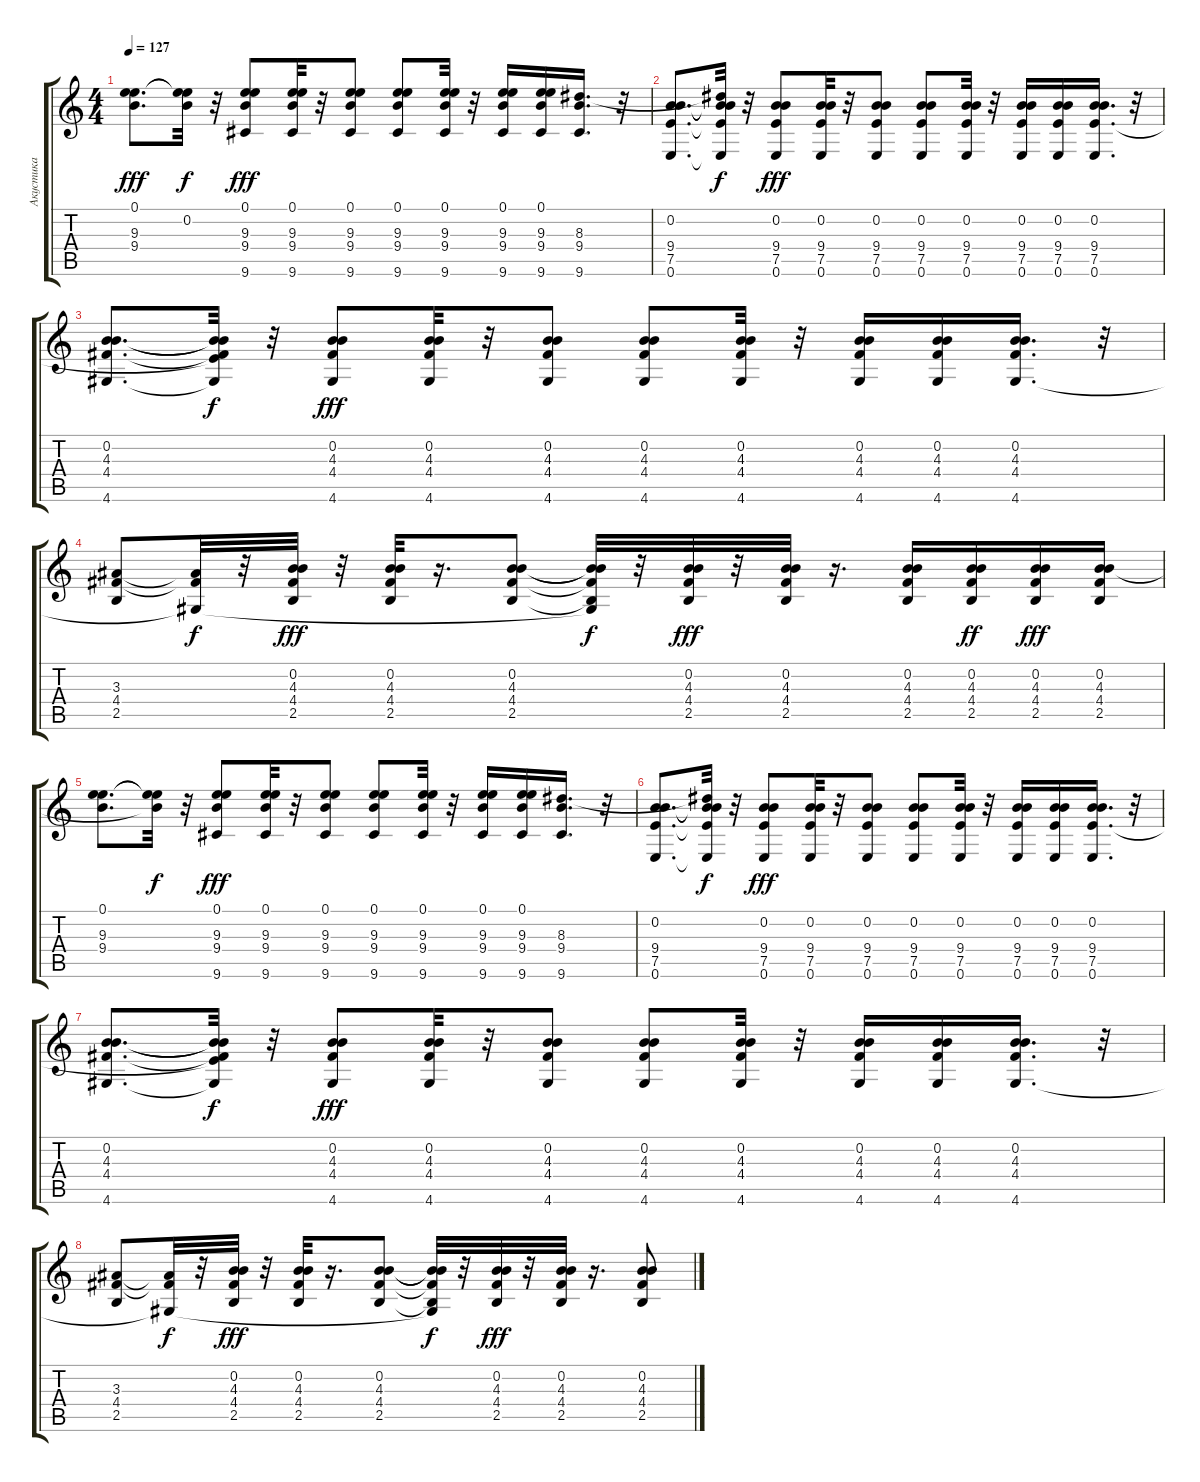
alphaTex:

\track ("Акустика" "Акустика") {instrument acousticguitarsteel}
\staff {score tabs}
\tuning (E4 B3 G3 D3 A2 E2) {hide}
\ts (4 4)
\tempo 127
\clef g2
\ks c
(0.1 9.3 9.4).8{d dy fff} (0.1{t} 0.2{t} 9.3{t}).32{dy f} r.32 (0.1 9.3 9.4 9.6).8{dy fff} (0.1 9.3 9.4 9.6).32 r.32 (0.1 9.3 9.4 9.6).8 (0.1 9.3 9.4 9.6).8 (0.1 9.3 9.4 9.6).32 r.32 (0.1 9.3 9.4 9.6).16 (0.1 9.3 9.4 9.6).16 (8.3 9.4 9.6).16{d} r.32 |
(0.2 9.4 7.5 0.6).8{d} (0.2{t} 8.3{t} 9.4{t} 7.5{t} 0.6{t}).32{dy f} r.32 (0.2 9.4 7.5 0.6).8{dy fff} (0.2 9.4 7.5 0.6).32 r.32 (0.2 9.4 7.5 0.6).8 (0.2 9.4 7.5 0.6).8 (0.2 9.4 7.5 0.6).32 r.32 (0.2 9.4 7.5 0.6).16 (0.2 9.4 7.5 0.6).16 (0.2 9.4 7.5 0.6).16{d} r.32 |
(0.2 4.3 4.4 4.6).8{d} (0.2{t} 4.3{t} 4.4{t} 7.5{t} 4.6{t}).32{dy f} r.32 (0.2 4.3 4.4 4.6).8{dy fff} (0.2 4.3 4.4 4.6).32 r.32 (0.2 4.3 4.4 4.6).8 (0.2 4.3 4.4 4.6).8 (0.2 4.3 4.4 4.6).32 r.32 (0.2 4.3 4.4 4.6).16 (0.2 4.3 4.4 4.6).16 (0.2 4.3 4.4 4.6).16{d} r.32 |
(3.3 4.4 2.5).8 (3.3{t} 4.4{t} 4.6{t}).32{dy f} r.32 (0.2 4.3 4.4 2.5).32{dy fff} r.32 (0.2 4.3 4.4 2.5).32 r.16{d} (0.2 4.3 4.4 2.5).8 (0.2{t} 4.3{t} 4.4{t} 2.5{t} 4.6{t}).32{dy f} r.32 (0.2 4.3 4.4 2.5).32{dy fff} r.32 (0.2 4.3 4.4 2.5).32 r.16{d} (0.2 4.3 4.4 2.5).16 (0.2 4.3 4.4 2.5).16{dy ff} (0.2 4.3 4.4 2.5).16{dy fff} (0.2 4.3 4.4 2.5).16 |
(0.1 9.3 9.4).8{d} (0.1{t} 0.2{t} 9.3{t}).32{dy f} r.32 (0.1 9.3 9.4 9.6).8{dy fff} (0.1 9.3 9.4 9.6).32 r.32 (0.1 9.3 9.4 9.6).8 (0.1 9.3 9.4 9.6).8 (0.1 9.3 9.4 9.6).32 r.32 (0.1 9.3 9.4 9.6).16 (0.1 9.3 9.4 9.6).16 (8.3 9.4 9.6).16{d} r.32 |
(0.2 9.4 7.5 0.6).8{d} (0.2{t} 8.3{t} 9.4{t} 7.5{t} 0.6{t}).32{dy f} r.32 (0.2 9.4 7.5 0.6).8{dy fff} (0.2 9.4 7.5 0.6).32 r.32 (0.2 9.4 7.5 0.6).8 (0.2 9.4 7.5 0.6).8 (0.2 9.4 7.5 0.6).32 r.32 (0.2 9.4 7.5 0.6).16 (0.2 9.4 7.5 0.6).16 (0.2 9.4 7.5 0.6).16{d} r.32 |
(0.2 4.3 4.4 4.6).8{d} (0.2{t} 4.3{t} 4.4{t} 7.5{t} 4.6{t}).32{dy f} r.32 (0.2 4.3 4.4 4.6).8{dy fff} (0.2 4.3 4.4 4.6).32 r.32 (0.2 4.3 4.4 4.6).8 (0.2 4.3 4.4 4.6).8 (0.2 4.3 4.4 4.6).32 r.32 (0.2 4.3 4.4 4.6).16 (0.2 4.3 4.4 4.6).16 (0.2 4.3 4.4 4.6).16{d} r.32 |
(3.3 4.4 2.5).8 (3.3{t} 4.4{t} 4.6{t}).32{dy f} r.32 (0.2 4.3 4.4 2.5).32{dy fff} r.32 (0.2 4.3 4.4 2.5).32 r.16{d} (0.2 4.3 4.4 2.5).8 (0.2{t} 4.3{t} 4.4{t} 2.5{t} 4.6{t}).32{dy f} r.32 (0.2 4.3 4.4 2.5).32{dy fff} r.32 (0.2 4.3 4.4 2.5).32 r.16{d} (0.2 4.3 4.4 2.5).8
